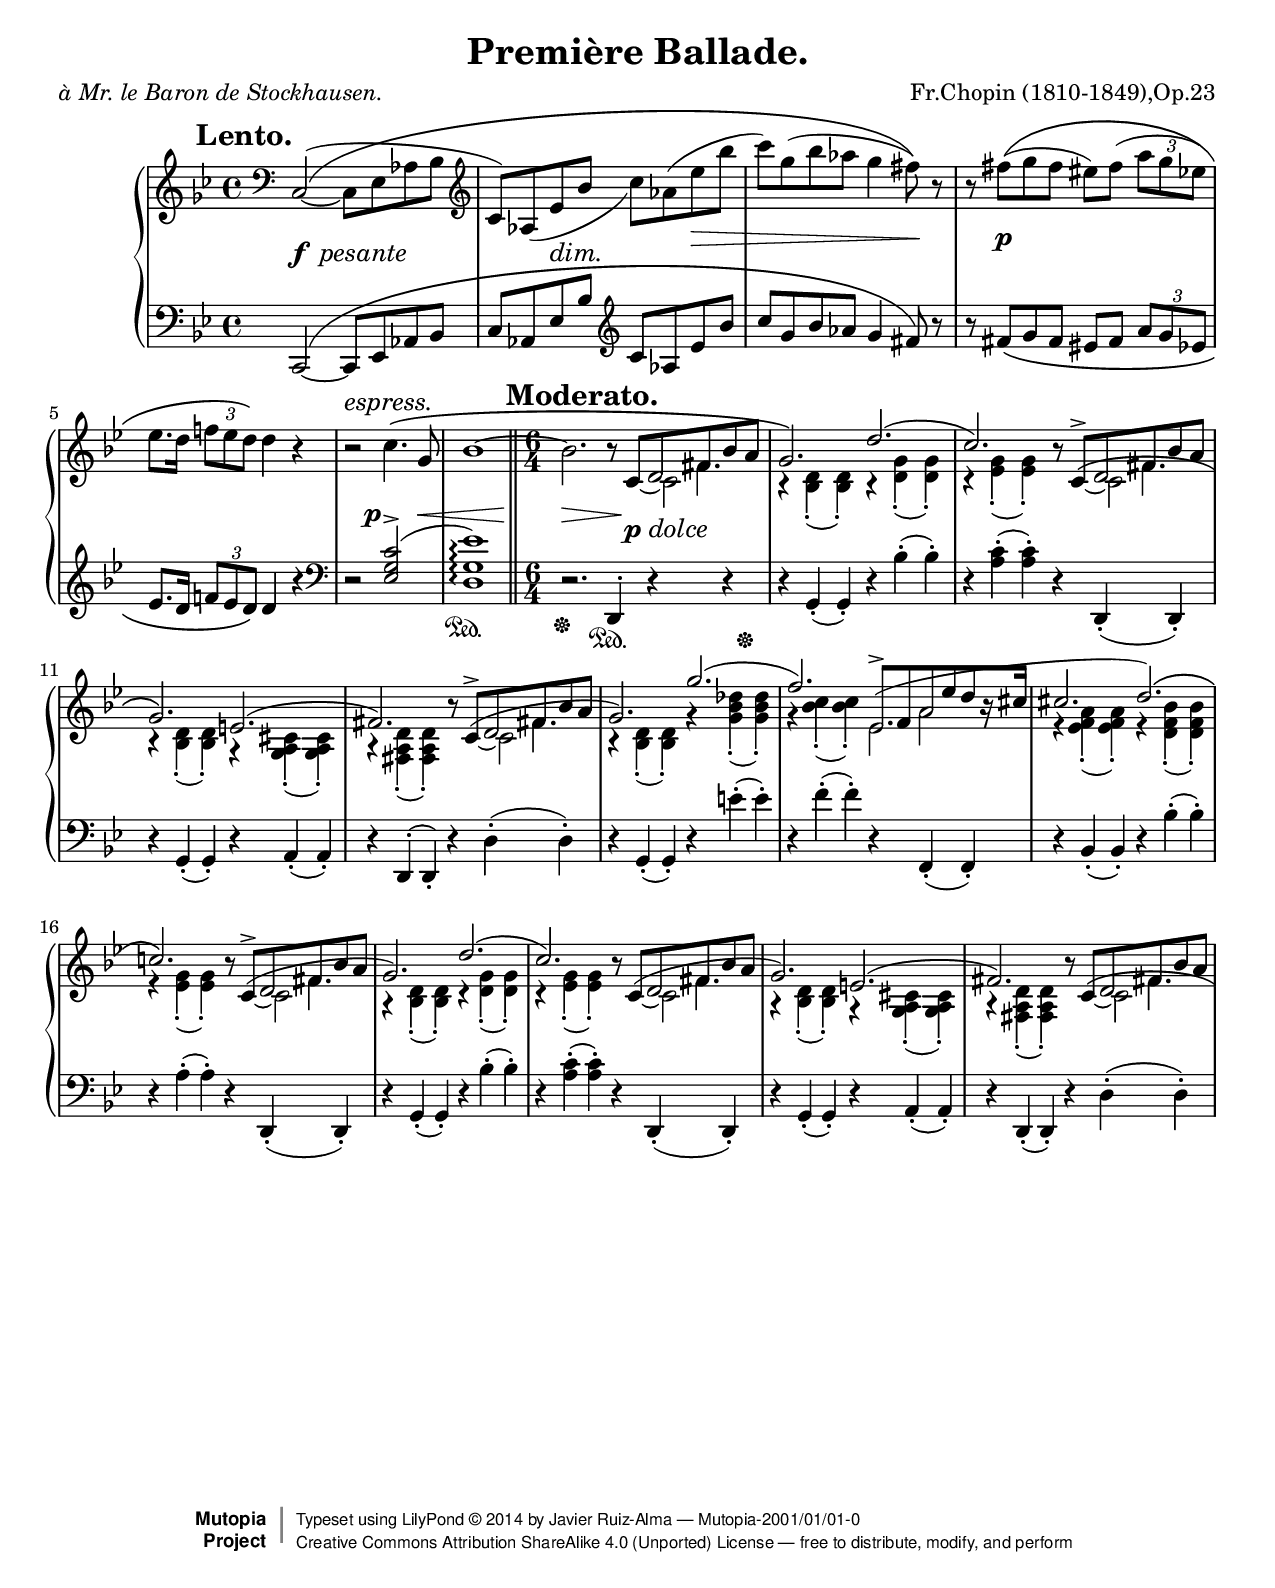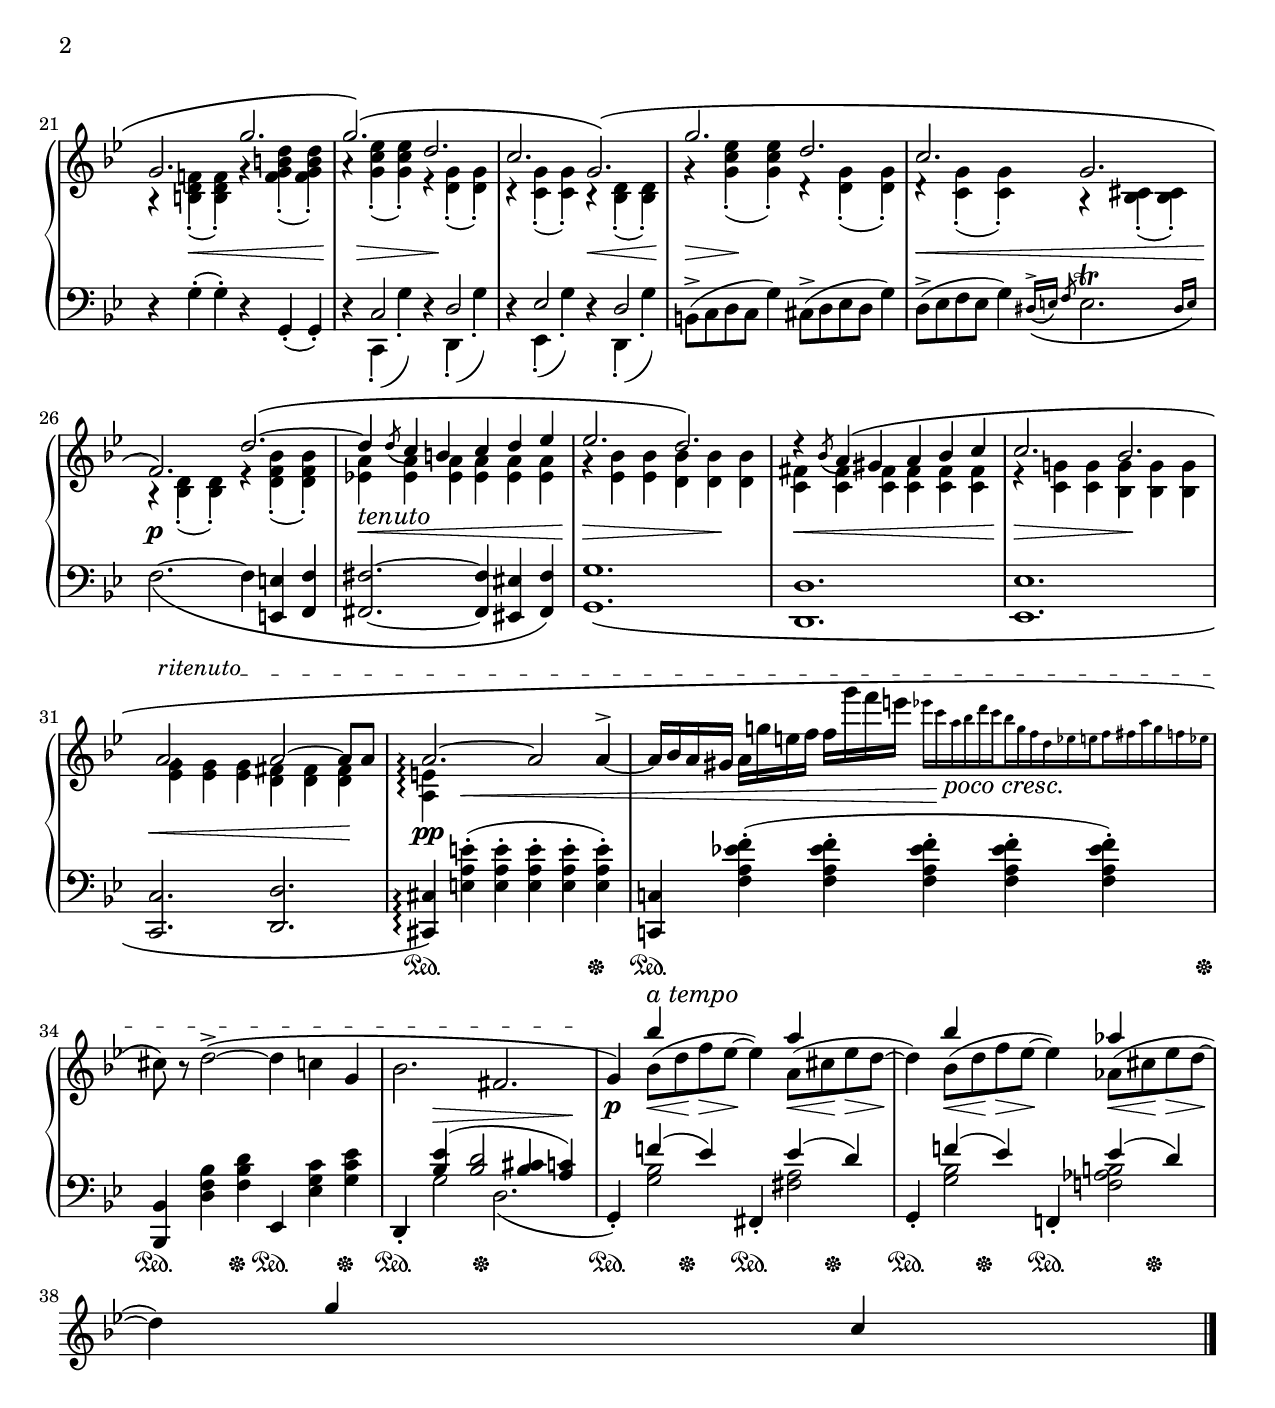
%%--------------------------------------------------------------------
% The Mutopia Project
% LilyPond template for keyboard solo piece
%%--------------------------------------------------------------------

\version "2.18.2"

#(set-default-paper-size "letter")
#(set-global-staff-size 20)

\paper {
    top-margin = 8\mm                              %-minimum top-margin: 8mm
    top-markup-spacing.basic-distance = #5         %-dist. from bottom of top margin to the first markup/title
    markup-system-spacing.basic-distance = #6      %-dist. from header/title to first system
    top-system-spacing.basic-distance = #12        %-dist. from top margin to system in pages with no titles
    last-bottom-spacing.basic-distance = #11       %-pads music from copyright block
    ragged-bottom = ##t
    ragged-last-bottom = ##t
}

\header {
    title = "Première Ballade."
    composer = \markup "Fr.Chopin (1810-1849),Op.23"
    poet = \markup \italic "à Mr. le Baron de Stockhausen."
    date = "1836"
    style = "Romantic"
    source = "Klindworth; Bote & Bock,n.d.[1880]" % "Mikuli; Schirmer, 1894"

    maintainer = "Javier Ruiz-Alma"
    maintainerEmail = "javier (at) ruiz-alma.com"
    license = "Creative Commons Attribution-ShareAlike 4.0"

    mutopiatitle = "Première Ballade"
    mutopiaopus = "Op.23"
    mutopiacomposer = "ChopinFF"
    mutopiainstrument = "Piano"

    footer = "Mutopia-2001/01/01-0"
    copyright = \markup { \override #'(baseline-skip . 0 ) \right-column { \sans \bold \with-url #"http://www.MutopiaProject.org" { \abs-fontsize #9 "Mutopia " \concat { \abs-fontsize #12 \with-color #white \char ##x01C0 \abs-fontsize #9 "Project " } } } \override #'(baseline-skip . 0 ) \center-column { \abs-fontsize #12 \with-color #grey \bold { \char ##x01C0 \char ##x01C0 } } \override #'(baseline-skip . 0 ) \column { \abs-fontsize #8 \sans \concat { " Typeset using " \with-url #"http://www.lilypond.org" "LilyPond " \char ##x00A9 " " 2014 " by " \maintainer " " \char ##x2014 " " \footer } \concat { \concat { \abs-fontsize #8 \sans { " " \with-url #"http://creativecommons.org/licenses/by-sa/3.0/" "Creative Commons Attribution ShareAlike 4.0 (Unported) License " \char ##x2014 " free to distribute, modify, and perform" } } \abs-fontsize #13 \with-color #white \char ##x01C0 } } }
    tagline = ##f
}

%--------Definitions
\version "2.18.2"

%--------Definitions for Chopin Ballade 1
staffUp = \change Staff = "upper"
staffDown = \change Staff = "lower"
mBreak = { \break }
mNoBreak = { \noBreak }



global = {
  \key g \minor
}


hideF = \tweak #'stencil ##f \f
hideP = \tweak #'stencil ##f \p
hideMF = \tweak #'stencil ##f \mf

tempoLargo = \tempo 4 = 55
tempoMod = \tempo 4 = 75
tempoAgitato = \tempo 4 = 80
hideTempo = \set Score.tempoHideNote = ##t
lentoLegend = \markup \huge \right-align \bold \raise #1.5 "Lento."
moderatoLegend = \markup \center-align \huge \bold "     Moderato."
fPesante = \markup \concat { \dynamic "f" \italic \larger "  pesante" }
pDolce = \markup \concat { \dynamic "p" \italic \larger " dolce" }
dimTxt = \markup \italic \larger "dim."
espressTxt = \markup \italic \larger "espress."
tenutoTxt = \markup \italic \larger "tenuto"
pocoCresc = \markup \italic \larger "poco cresc."
aTempo = \markup \italic \larger "a tempo"
ritenSpanner = {
  \override TextSpanner #'(bound-details left text) = \markup { \italic "ritenuto" }
  \override TextSpanner #'(bound-details left-broken text) = ##f
  \once \override TextSpanner #'bound-details #'right #'padding = #4.0
  \once \override TextSpanner #'bound-details #'right-broken #'padding = #0.5
}

setRestDirDown = \override Rest #'direction = #down
setRestDirUp = \override Rest #'direction = #up
doubleSlursOn = \set doubleSlurs = ##t
doubleSlursOff = \set doubleSlurs = ##f
connectArpeggio = \set Staff.connectArpeggios = ##t

cadenzaSizeOn = {
  \override NoteHead.font-size = #-4
  \override Accidental.font-size = #-4
  \override AccidentalCautionary.font-size = #-4
  \override Beam.beam-thickness = #0.28
  \once \override Beam.length-fraction = #0.65
}
cadenzaSizeOff = {
  \revert NoteHead.font-size
  \revert Accidental.font-size
  \revert AccidentalCautionary.font-size
  \revert Beam.beam-thickness
}

subdivideBeamOn = {
  \set subdivideBeams = ##t
  \set baseMoment = #(ly:make-moment 1/4)
}
subdivideBeamOff = \set subdivideBeams = ##f

alignBeamOne = \once \override Beam.positions = #'(-1.2 . -1.2)

moveNoteOne = \once \override NoteColumn #'force-hshift = #1.0
moveNoteTwo = \once \override NoteColumn #'force-hshift = #1.5
slashFlag = \once \override Flag.stroke-style = #"grace"

halfNotehead = {
  \once \override NoteHead.stencil = #ly:text-interface::print
  \once \override NoteHead.text = \markup \musicglyph #"noteheads.s2"
}

%---------Pavel's snippet from LSR to change clef at beginning of staff
% Append markup in the text property to the grob
#(define (append-markup grob old-stencil)
  (ly:stencil-combine-at-edge
    old-stencil X RIGHT (ly:text-interface::print grob)))

trebleToBass = {
  \clef bass
  % Fake staff clef appearance
  \once \override Staff.Clef.glyph-name = #"clefs.G"
  \once \override Staff.Clef.Y-offset = #-1
  % Append change clef to the time signature
  \once \override Staff.TimeSignature.text = \markup {
    \hspace #1.2
    \raise #1
    \musicglyph #"clefs.F_change"
  }
  \once \override Staff.TimeSignature.stencil = #(lambda (grob)
    (append-markup grob (ly:time-signature::print grob)))
}

%{
ten = \tenuto

hidePP = \tweak #'stencil ##f \pp


piuPP = \markup { \right-align \concat { \italic \bold "più " \dynamic pp } }
piuP = \markup { \left-align \concat { \italic \bold "più " \dynamic p } }

breatheFermata = {
  \once \override BreathingSign.text = \markup {
  \combine
  \musicglyph #"scripts.rcomma"
  \raise #1
  \musicglyph #"scripts.ufermata"
  }
  \breathe
}
shiftNoteRight = \override NoteColumn.force-hshift = #1.3
shiftNoteRightTwo = \override NoteColumn.force-hshift = #0.5
shiftNoteLeft = \override NoteColumn.force-hshift = #-1.0
shiftNoteNone = \revert NoteColumn.force-hshift
pushDynLeft = \once \override DynamicText.extra-offset = #'( -0.5 . 0 )
moveDynOne = \once \override DynamicText.extra-offset = #'( -2.0 . -2.8 )
moveDynTwo = \once \override Hairpin.extra-offset = #'( 1.6 . -1.5 )
moveDynTre = \once \override Hairpin.extra-offset = #'( 0 . -1 )
moveDynQtr = \once \override Hairpin.extra-offset = #'( 0 . 0.8 )
moveDynCin = \once \override DynamicText.extra-offset = #'( 0 . 0.8 )
moveDynSix = \once \override TextScript.extra-offset = #'( -0.5 . 3 )
moveDynSep = \once \override DynamicText.extra-offset = #'( -2.5 . 2.5 )
moveDynOct = \once \override DynamicText.extra-offset = #'( -3.2 . 3.5 )
moveDynNov = \once \override DynamicText.extra-offset = #'( 0.6 . 1.4 )
moveDynTen = \once \override DynamicText.extra-offset = #'( 0 . -2.4 )
moveDynEle = \once \override DynamicText.extra-offset = #'( -1.5 . -2.5 )
moveDynTwe = \once \override Hairpin.rotation = #'(9 0.5 0)
moveDynThi = \once \override TextScript.extra-offset = #'( -0.7 . -4 )
moveDynFou = \once \override DynamicText.extra-offset = #'( -2.5 . -3.8 )
moveDynFif = \once \override DynamicText.extra-offset = #'( -4.8 . -4.7 )
moveDynSixt = \once \override Hairpin.extra-offset = #'( -3 . 0 )
moveDynSevt = \once \override Hairpin.extra-offset = #'( 0 . -0.6 )
moveDynEigt = \once \override DynamicText.extra-offset = #'( 0 . -0.6 )
openHairpin = \once \override Hairpin.height = #1
lengthenHairpin = \once \override Hairpin.minimum-length = #8
brokenHairpin = {
  \override Hairpin.to-barline = ##f
  \override Hairpin.after-line-breaking = ##t
}
spacerOne = { \hideNotes \shiftOff a,,8 \unHideNotes }
timeSigParenth = \once \override Staff.TimeSignature.stencil = #(lambda (grob) (parenthesize-stencil 
      (ly:time-signature::print grob) 0.1 0.4 0.4 0.1 ))
timeSigShowBeg = {
  \once \override Staff.TimeSignature #'break-visibility = #begin-of-line-visible
  \set Staff.explicitKeySignatureVisibility = #begin-of-line-visible 
}

shapeSlurOne = \shape #'((0 . 0) (0 . 0) (0 . 0) (-0.5 . 0)) Slur
shapeSlurTwo = \shape #'((-1.0 . 1.3) (0 . 1.0) (0 . 0.1) (-0.9 . 0.2)) Slur
shapeSlurTre = \shape #'((1.0 . -0.8) (2 . -6.0) (-1 . 0.8) (0 . 1.2)) PhrasingSlur
shapeSlurQtr = \shape #'((0.6 . 2) (2 . -1.5) (0 . 0) (0 . 0)) Slur
shapeSlurCin = \shape #'((-0.5 . 0) (3 . 2) (-2 . 2) (-0.5 . -1.6)) PhrasingSlur
shapeSlurSix = \shape #'(
               ((0.4 . -1.6) (3 . 0.4) (0 . 0) (0 . 0))
               ((0 . -0.4) (0 . -0.2) (0 . -0.4) (-0.5 . -1.2))
               ) PhrasingSlur
shapeSlurSep = \shape #'((0.5 . 2) (1 . 0.5) (0 . 0) (0 . 0)) Slur
shapeSlurOct = \shape #'((0 . 0) (1 . -0.8) (-1 . -1) (-0.5 . -1)) Slur
shapeSlurNov = \shape #'((0.4 . 2) (1 . 2.2) (0 . 2.2) (-0.7 . 2.7)) Slur
shapeSlurEle = \shape #'((0.5 . 1) (0 . 0.3) (0 . 0.3) (-0.5 . 1)) Slur
shapeSlurTwe = \shape #'((0 . 0) (0 . 0) (0 . 0) (2 . 0)) Slur
shapeSlurThi = \shape #'((0 . 0) (0 . 0) (-0.5 . 0.6) (0 . -0.8)) PhrasingSlur
shapeSlurFou = \shape #'((0.5 . -1.8) (1 . -0.5) (-1 . -0.4) (-0.5 . -1.8)) PhrasingSlur
shapeSlurFif = \shape #'(
               ((0.7 . -0.9) (3 . 1.2) (-1 . 1.2) (-0.5 . 0))
               ((0 . 0) (2 . 1.3) (-1 . 1.3) (-0.5 . 0.5))
               ) PhrasingSlur
shapeSlurSixt = \shape #'((0.8 . -1.8) (4 . 2) (-7 . 2) (-0.5 . -2.5)) PhrasingSlur
shapeSlurSevt = \shape #'((0 . -0.5) (2 . 2) (-3 . 0.5) (-0.5 . 0)) PhrasingSlur
shapeSlurEigt = \shape #'((0.5 . 2.8) (0 . 2) (0 . 1.3) (0 . 1)) Slur
shapeSlurNint = \shape #'((1.0 . 2.1) (1 . 1.3) (-1 . 0.3) (-1.5 . 0.8)) PhrasingSlur
shapeSlurTwen = \shape #'((1.0 . 1.1) (1.5 . 0.4) (-1 . 0.0) (-0.5 . 0.3)) PhrasingSlur
shapeSlurTwUn = \shape #'((0 . 0.4) (0 . 0.3) (0 . 0) (-0.5 . 0)) Slur

alignBeamOne = \once \override Beam.damping = #4
alignBeamTwo = \once \override Beam.positions = #'(0.3 . 0.7)
alignBeamTre = \once \override Beam.positions = #'(1.0 . 2.0)
alignBeamQtr = \once \override Beam.positions = #'(-5.5 . -6.6)
alignBeamCin = \override Beam.positions = #'(2.2 . 2.6)
alignBeamSix = \once \override Beam.positions = #'(5.7 . 8)
alignBeamRev = \revert Beam.positions

moveNoteOne = \once \override NoteColumn #'force-hshift = #-1.9
moveNoteTwo = \once \override NoteColumn #'force-hshift = #1
moveNoteTre = \once \override NoteColumn #'force-hshift = #-0.7

moveScriptOne = \once \override TextScript.extra-offset = #'( -2.5 . -2.8 )

preBrokenBeam = {
  \override Beam.layer = #0
  \override Stem.layer = #3
  \override Accidental.layer = #3
  \override NoteHead.layer = #15
  \override StaffSymbol.layer = #3
  \override TextScript.layer = #1
}
preBrokenBeamOne = { 
  \once \override TextScript.staff-padding = #0
  \once \override TextScript.vertical-skylines = #'()
  \once \override TextScript.extra-offset = #'( -1 . 3.3 )
}
preBrokenBeamTwo = { 
  \once \override TextScript.staff-padding = #0
  \once \override TextScript.vertical-skylines = #'()
  \once \override TextScript.extra-offset = #'( -1 . 4.2 )
}
preBrokenBeamTre = { 
  \once \override TextScript.staff-padding = #0
  \once \override TextScript.vertical-skylines = #'()
  \once \override TextScript.extra-offset = #'( -0.9 . 4.8 )
}
postBrokenBeam = {
  \revert Beam.layer
  \revert Stem.layer
  \revert NoteHead.layer
  \revert StaffSymbol.layer
  \revert TextScript.layer
}
breakBeamOne = \markup {
                   \with-dimensions #'(2 . 7) #'(0 . 0)
                   \with-color #white
                   \filled-box #'(5.0 . 9.0) #'(1.0 . 1.8) #0
}
breakBeamTwo = \markup {
                   \with-dimensions #'(2 . 7) #'(0 . 0)
                   \with-color #white
                   \filled-box #'(5.2 . 8.4) #'(1.0 . 1.8) #0
}
breakBeamTre = \markup {
                   \with-dimensions #'(2 . 7) #'(0 . 0)
                   \with-color #white
                   \filled-box #'(5.2 . 8.4) #'(1.05 . 1.9) #0
}
breakBeamQtr = \markup {
                   \with-dimensions #'(2 . 7) #'(0 . 0)
                   \with-color #white
                   \filled-box #'(5.3 . 8.6) #'(0.5 . 1.2) #0
}
breakBeamCin = \markup {
                   \with-dimensions #'(2 . 7) #'(0 . 0)
                   \with-color #white
                   \filled-box #'(5.0 . 8.3) #'(0.5 . 1.2) #0
}
breakBeamSix = \markup {
                   \with-dimensions #'(2 . 7) #'(0 . 0)
                   \with-color #white
                   \filled-box #'(5.2 . 8.2) #'(0.5 . 1.2) #0
}
breakBeamSep = \markup {
                   \with-dimensions #'(2 . 7) #'(0 . 0)
                   \with-color #white
                   \filled-box #'(5.2 . 8.5) #'(0.5 . 1.2) #0
}
legendOne = \markup { \center-align \smaller "doux et soutenu" }
legendTwo = \markup { \center-align \italic \smaller "doux mais en dehors" }

ignoreClashOnce = \once \override NoteColumn.ignore-collision = ##t


%}


%------------Music

cadenzaOne = { 
  \stemDown \cadenzaSizeOn \alignBeamOne \subdivideBeamOn
  \scaleDurations 2/3 {
    ees16[ c a bes d c bes g f d ees e f fis a g f! ees]
  } \cadenzaSizeOff \subdivideBeamOff
}

upperOne =  \relative c {
  \setRestDirUp
  \time 4/4 \tempoLargo \hideTempo
  \trebleToBass
  \stemNeutral
  c2-\hideF(\(_~^\lentoLegend c8 ees aes bes              | % 1
  \clef treble
  c8) aes_( ees' bes'  c) aes( ees' bes'                  | % 2
  c8) g( bes aes  g4 fis8)\) b,8\rest                     | % 3
  b8\rest fis'(^\(-\hideP g fis  eis) fis( \times 2/3 { a g ees) } | % 4
  ees8. d16 \times 2/3 { f!8 ees d\) } d4 b\rest          | % 5
  \stemNeutral b2\rest^\espressTxt c4.\( g8               | % 6
  bes1~                                                   | % 7
   \time 6/4 \tempoMod
  bes2.^\moderatoLegend b8\rest \stemDown \hideNotes c,8_~
     \unHideNotes \shiftOnn \moveNoteOne c2-\hideMF       | % 8
  \stemUp g'2.\) d'(                                      | % 9
  c2.) b8\rest \stemDown \hideNotes c,8\(_~ \unHideNotes 
     \moveNoteOne c2                                      | %10
  \stemUp g'2.\) e(                                       | %11
  fis2.) b8\rest \stemDown \hideNotes c,8_~^( \unHideNotes 
     \moveNoteOne c2                                      | %12
  \stemUp g'2.) g'(                                       | %13
  f2.) \stemDown ees,(                                    | %14
  \stemUp cis'2. d)\(                                     | %15
  c!2.\) b8\rest \stemDown \hideNotes c,8_~^( \unHideNotes
     \moveNoteOne c2                                      | %16
  \stemUp g'2.) d'(                                       | %17
  c2.) b8\rest \stemDown \hideNotes c,8_~^( \unHideNotes
     \moveNoteOne c2                                      | %18
  \stemUp g'2.) e(                                        | %19
  fis2.) b8\rest \stemDown \hideNotes c,8_~^\( \unHideNotes
     \moveNoteOne c2                                      | %20
  \stemUp g'2. g'                                         | %21
  g2.\)\( d                                               | %22
  c2. g\)\(                                               | %23
  g'2. d                                                  | %24
  c2. g                                                   | %25
  f2.\) d'~\(                                             | %26
  d4 \slurDown \acciaccatura  { d8 } c4 \slurNeutral b c d ees                   | %27
  ees2. d\)                                               | %28
  d4\rest \acciaccatura { bes8 } a4\( gis a bes c         | %29
  c2. bes                                                 | %30
  %--------------------------------------------ISSUE HERE: OBSCURED DOT!
  \ritenSpanner a2.\startTextSpan a2~ a8 a                                   | %31
  a2.\arpeggio ~ a2 a4->_~                                | %32
  a16 bes a gis \stemDown a g'! e f  f g'f e \cadenzaOne | %33
   \mBreak \stemNeutral
  cis8\) b8\rest d2->\(~ d4 c g                             | %34
  bes2. fis                                               | %35
  g4\)\stopTextSpan \stemUp bes'4^\aTempo s2 a4 s          | %36
  s4 bes4 s2 aes4 s                                | %37
  s4 g s2 c,4 s
  \bar "|."
%}
}

upperTwo =  \relative c' {
  \time 4/4
  \repeat unfold 7 { s1 | }      % 1-7
  \time 6/4
  \mergeDifferentlyHeadedOn
  s2. s8 \stemUp c8-\hideP d fis bes a \stemDown   | % 8
  b,4\rest <d bes>-.( <d bes>-.) b\rest <g'd>-.( <g d>-.) | % 9
  c,4\rest <g' ees>-.( <g ees>-.) s8 \stemUp c,8^> d fis bes a \stemDown   | %10
  b,4\rest <d bes>-.( <d bes>-.) g,\rest <cis a g>-.( <cis a g>-.)  | %11
  a4\rest <d a fis>-.( <d a fis>-.) s8 \stemUp c^> d fis bes a \stemDown | %12
%------------ Schirmer, Breitkopf & Härtel, and Cortot: Bar13 5th and 6th beat:<des bes g>
  b,4\rest <d bes>-.( <d bes>-.) g\rest <des'bes g>-.( <des bes g>-.)  | %13
  g,4\rest <bes c>-.( <bes c>-.) \stemUp ees,8^>[ f a ees' d b16\rest cis]  | %14
  e,4\rest \stemDown <a f ees>-.( <a f ees>-.) e\rest <bes' f d>-.( <bes f d>-.)   | %15
  e,4\rest <g ees>-.( <g ees>-.) s8 c,^[^> d fis bes a]       | %16
  a,4\rest <d bes>-.( <d bes>-.) c\rest <g'd>-.(<g d>-.)    | %17
  c,4\rest <g'ees>-.(<g ees>-.) s8 c,^[ d fis bes a]        | %18
  a,4\rest <d bes>-.(<d bes>-.) g,\rest <cis a g>-.(<cis a g>-.)  | %19
  a4\rest <d a fis>-.( <d a fis>-.) s8 c^[ d fis bes a]  | %20
  a,4\rest <f'!d b>4-.( <f d b>-.) g\rest <d'b g f>-.( <d b g f>-.)  | %21
  a4\rest <ees'c g>-.( <ees c g>-.) e,\rest <g d>-.( <g d>-.)   | %22
  c,4\rest <g'c,>-.( <g c,>-.) b,\rest <d bes>-.( <d bes>-.)   | %23
  g4\rest <ees'c g>-.( <ees c g>-.) d,\rest <g d>-.( <g d>-.)   | %24
  d4\rest <g c,>-.( <g c,>-.) a,\rest <cis bes>-.( <cis bes>-.)  | %25
  a4\rest <d bes>-.( <d bes>-.) e\rest <bes'f d>-.( <bes f d>-.)  | %26
  <a ees!>4_\tenutoTxt <a ees> <a ees> <a ees> <a ees> <a ees>  | %27
  g\rest <bes ees,> <bes ees,> <bes d,> <bes d,> <bes d,>  | %28
  <fis c> <fis c> <fis c> <fis c> <fis c> <fis c>     | %29
  e\rest <g!c,> <g c,> <g bes,> <g bes,> <g bes,>     | %30
  \moveNoteTwo <g ees> <g ees> <g ees> <fis d> <fis d> <fis d>     | %31
   \mBreak
  <e a,>4\arpeggio s1\< s4                              | %32
  s2. s16\! s8.-\pocoCresc s2                           | %33
  s1.                                                   | %34
  s1.                                                   | %35
  s4 bes'8\<^( d\! f\> ees\!^~ ees4) a,8\<^( cis\! ees\> d\!^~           | %36
  d4) bes8\<^( d\! f\> ees\!^~ ees4) aes,8\<^( cis\! ees\> d\!^~          | %37
  d4)
}

upperTre = \relative c' {
  \time 4/4
  \repeat unfold 7 { s1 | } \time 6/4     % 1-7
  \mergeDifferentlyHeadedOn \mergeDifferentlyDottedOn
  \stemDown
  s1 \tweak Stem.transparent ##t d2-\hideP | % 8
  s1.                                      | % 9
  s1 \tweak Stem.transparent ##t d2        | %10
  s1.                                      | %11
  s1 \tweak Stem.transparent ##t d2        | %12
  s1.                                      | %13
  s1 a'2                                   | %14
  s1.                                      | %15
  s1 \tweak Stem.transparent ##t d,2       | %16
  s1.                                      | %17
  s1 \tweak Stem.transparent ##t d2        | %18
  s1.                                      | %19
  s1 \tweak Stem.transparent ##t d2        | %20
}
upperQtr = \relative c' {
  \time 4/4
  \repeat unfold 7 { s1 | }              % 1-7
  \time 6/4 \mergeDifferentlyDottedOn \stemDown
  s1 s8 fis4.-\hideP                   | % 8
  s1.                                  | % 9
  s1 s8 fis4.                          | %10
  s1.                                  | %11
  s1 s8 fis!4.                         | %12
  \repeat unfold 3 { s1. | }             %13-15
  s1 s8 fis4.                          | %16
  s1.                                  | %17
  s1 s8 fis4.                          | %18
  s1.                                  | %19
  s1 s8 fis!4.                         | %20
}

upperStaff =  <<{ \upperOne  } \\ { \upperTwo } \\ {  \upperTre } \\ {  \upperQtr }  >>

lowerOne = \relative c, {
  \time 4/4
  \setRestDirDown
  c2-\hideF\(_~ c8 ees aes bes                  | % 1
  c8 aes ees' bes' \clef treble  c aes ees' bes'| % 2
  c8 g bes aes  g4 fis8\) b8\rest               | % 3
  b8\rest fis8_\(-\hideP g fis  eis fis \times 2/3 { a g ees }  | % 4
  ees8. d16 \times 2/3 { f!8 ees d\) } d4 \staffDown b'\rest | %5
  \clef bass
  d,,2\rest <c' g ees>2(^>                      | % 6
  <ees g,d>1\arpeggio)\sustainOn                | % 7
   \bar "||" \time 6/4
   \stemNeutral
  d,2.\rest\sustainOff d,4-. d'\rest d\rest     | % 8
  d4\rest g,_._( g_.) d'\rest bes'-.( bes-.)    | % 9
  d,4\rest <c'a>-.( <c a>-.) d,\rest d,_._( d_.)| % 10
  d'4\rest g,_._( g_.) d'\rest a_._( a_.)       | %11
  d4\rest d,-.( d_.) d'\rest d-.( d-.)          | %12
  d4\rest g,_._( g_.) d'\rest e'-.( e-.)        | %13
  d,4\rest f'-.( f-.) d,\rest f,_._( f_.)       | %14
  d'4\rest bes_._( bes_.) d\rest bes'-.( bes-.) | %15
  d,4\rest a'^.^( a^.) d,\rest d,_._( d_.)      | %16
  d'4\rest g,_._( g_.) d'\rest bes'-.( bes-.)   | %17
  d,4\rest <c'a>-.( <c a>-.) d,\rest d,_._( d_.)| %18
  d'4\rest g,_._( g_.) d'\rest a_._( a_.)       | %19
  d4\rest d,_._( d_.) d'\rest d-.( d-.)         | %20
  d4\rest g-.( g-.) d\rest g,_._( g_.)          | %21
  d'4\rest \stemUp c2 d4\rest d2         | %22
  d4\rest ees2 d4\rest d2              | %23
   \mBreak \stemDown
  b8->( c d c g'4)  cis,8->( d ees d g4)   | %24
  d8->( ees f ees g4) \stemUp \grace { dis16->_([_\( e]) \slashFlag f8 } \stemDown \afterGrace e2.\trill { \stemUp dis16[ e]\) } | %25
  \stemDown f2.~_\( f4 \stemUp <e e,> <f f,>                 | %26
  <fis~ fis,_~>2. <fis fis,>4 <eis eis,> <fis fis,>\)  | %27
   \mBreak
  <g g,>1._\(                                          | %28
  <d d,>1.                                          | %29
  <ees ees,>1.                                      | %30
  <c c,>2. <d d,>                  | %31
   \mBreak
   <cis cis,>4\)\arpeggio \stemNeutral \doubleSlursOff <e' a, e>-.( <e a, e>-. <e a, e>-. <e a, e>-. <e a, e>-.) | %32
  <c,!c,!>4 <f'ees!a,f>-.( <f ees a,f>-. <f ees a,f>-. <f ees a,f>-. <f ees a,f>-.)      | %33
   \mBreak
  <bes,,bes,>4 <bes'f d> <d bes f> ees,,<c''g ees><ees c g>  | %34
  d,,4_. g'2 d2._(                          | %35
  g,4_.) <bes'g>2 fis,4_. <a'fis>2                   | %36
  g,4_. <bes'g>2 f,!4_. <b'aes f!>2                 | %37
}

lowerTwo = \relative c {
  \time 4/4
  \repeat unfold 7 { s1 | }      % 1-7
  \time 6/4
  \repeat unfold 14 { s1. | }   %8-21
  \stemDown s4 c,-._( g''-.) s d,-._( g'-.)    | %22
  s4 ees,4-._( g'-.) s d,-._( g'-.)            | %23
  \repeat unfold 11 { s1. | }          | %24-34
  \stemUp
  s4 <bes ees>^(^\> <d bes>2 <cis bes>4 <c a>)\!    | %35
  s4 f!^( ees) s ees^( d)              | %36
  s4 f!^( ees) s ees^( d)              | %37
}
breaks = {
  \repeat unfold 3 { s1 \mNoBreak } s1 \mBreak        % line 1 ( 1- 4)
  \repeat unfold 3 { s1 \mNoBreak } 
     \repeat unfold 2 { s1. \mNoBreak }  s1. \mBreak  % line 2 ( 5-10)
  \repeat unfold 4 { s1. \mNoBreak } s1. \mBreak      % line 3 (11-15)
  \repeat unfold 4 { s1. \mNoBreak } s1. \mBreak      % line 4 (16-20)
  \repeat unfold 4 { s1. \mNoBreak } s1. \mBreak      % line 5 (21-25)
  \repeat unfold 4 { s1. \mNoBreak } s1. \mBreak      % line 6 (26-30)
  \repeat unfold 2 { s1. \mNoBreak } s1. \mBreak      % line 7 (31-33)
  \repeat unfold 3 { s1. \mNoBreak } s1. \mBreak      % line 8 (34-37)
  
}

lowerStaff = << { \lowerOne }
                \\
                { \lowerTwo }
                \\
                { \breaks }
>>

dynamics = {
  s4-\fPesante s8 s8 s2                               | % 1
  s4 s2-\dimTxt s4\>                                  | % 2
  s2. s4\!                                            | % 3
  s8 s8\p s2.                                         | % 4
  s1                                                  | % 5
  s4. s8\p s4. s8\<                                   | % 6
  s2. s8 s8\!                                         | % 7
  s2.\> s8\! s2-\pDolce s8                            | % 8
  \repeat unfold 12 { s1. | }                         | % 9-20
  s4 s1\< s4                                          | %21
  s8\! s8\> s2 s2.\!                                  | %22
  s2. s2.\<                                           | %23
  s4\!\> s4\! s1                                      | %24
  s1.\<                                               | %25
  s1.\!\p                                             | %26
  s1.\<                                               | %27
  s1\!\> s2\!                                         | %28
  s1.\<                                               | %29
  s2.\!\> s2.\!                                       | %30
  s1\< s4 s16 s8.\!                                   | %31
  s1.\pp                                              | %32
  s1.                                                 | %33
  s1.                                                 | %34
  s1.                                                 | %35
  s1.\p                                               | %36
}

pedal = {
 \repeat unfold 6 { s1 | }                                % 1-6
 s1                                                     | % 7
 s2. s2\sustainOn s8 s8\sustainOff                      | % 8
 \repeat unfold 23 { s1. | }                              % 9-31
 s4\sustainOn s1 s4\sustainOff                          | %32
 s4\sustainOn s1 s8 s16. s32\sustainOff                 | %33
 s4\sustainOn s s\sustainOff s\sustainOn s s\sustainOff | %34
 s4\sustainOn s4. s4\sustainOff s8 s2                       | %35
 s4..\sustainOn s4\sustainOff s16 s4..\sustainOn s4\sustainOff s16 | %36
 s4..\sustainOn s4\sustainOff s16 s4..\sustainOn s4\sustainOff s16  | %37
}

%-------Typeset music 
\score {
    %\removeWithTag #'played
    \new PianoStaff <<
        \new Staff = "upper" \with { \consists "Span_arpeggio_engraver" }
           { \clef treble \global \connectArpeggio \upperStaff }
        \new Dynamics = "dyns" { \dynamics }
        \new Staff = "lower" { \clef bass \global \lowerStaff }
        \new Dynamics = "ped" { \pedal }
    >>
    \layout{ 
     %{ \context {
        \PianoStaff
        \consists #Span_stem_engraver
      }%}
    } 
}
%-------generate Midi
\score {
    %\removeWithTag #'printed
    \context PianoStaff <<
        \set PianoStaff.midiInstrument = "acoustic grand"
        \new Staff = "upper" { \clef treble \global \upperStaff }
        \new Dynamics = "dyns" { \dynamics }
        \new Staff = "lower" { \clef bass \global \lowerStaff }
        \new Dynamics = "ped" { \pedal }
    >>
    \midi  { }
}